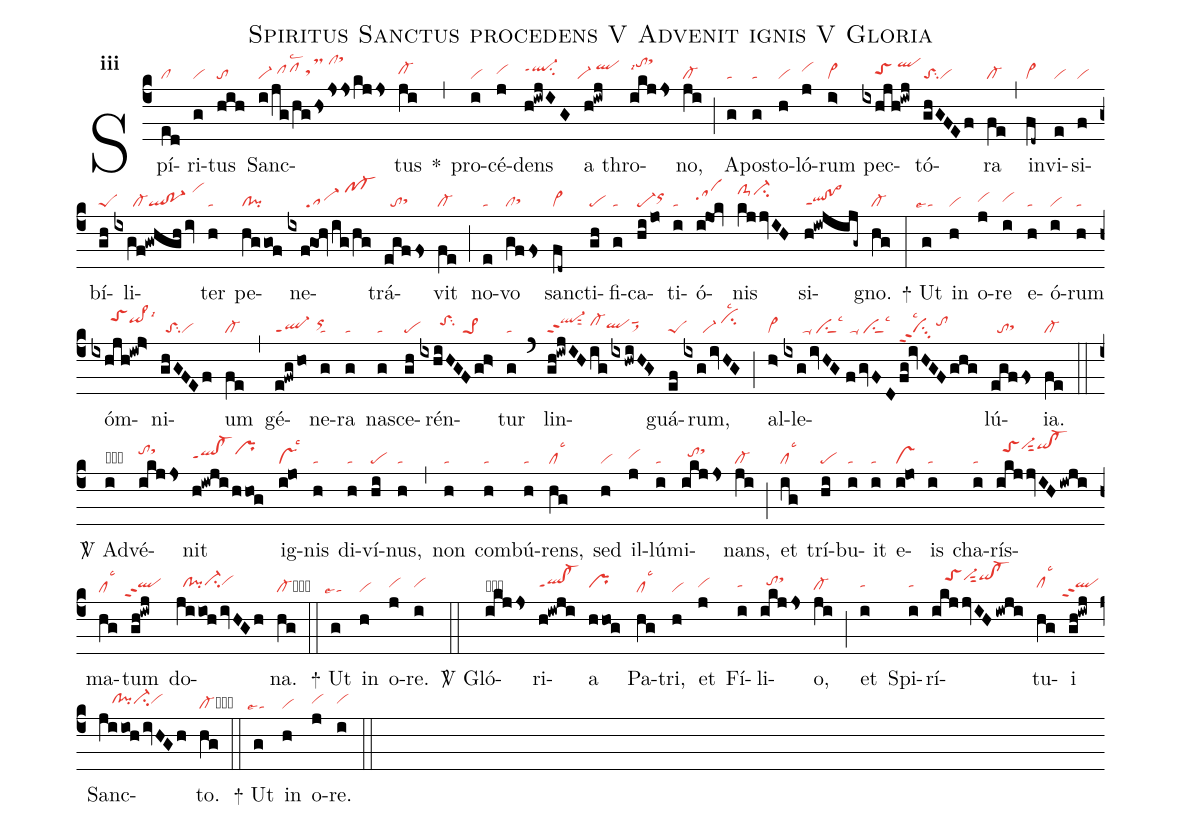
name:Spiritus Sanctus procedens V Advenit ignis V Gloria;
office-part:re;
mode:3;
nabc-lines:1;
%%
initial-style: 1;
name:Spiritus Sanctus procedens;
mode: 3;
office-part: Responsorium;
annotation: Resp.;
annotation: iii;
nabc-lines:1;
%%
(c4) Spí(ed|cl)ri(g|vi)tus(hih|to) Sanc(i/jg/hghsjsskjjs|vi-/pfhhlsc2tsMhh/clhlsthn)tus(ji|cl-hh) <sp>*</sp>(,) pro(i|vi)cé(j|vihh)dens(h!iwjIG|ql-hippt1su2) a(h!iwj|``vi-/qlhj) thro(ikjjs|tohklsi7sthm)no,(ji|cl-) (;) A(g|ta)pos(g|ta)to(h|vi)ló(j|vihi)rum(i>|vi>) pec(ixhjh!iwj|////toShh/qlhk)tó(ghGFEf|toSsu2vi)ra(fe|cl-) (,) in(fd~|vi>)vi(e|vi)si(f|vi)bí(gh|peS)li(ixgf!gwhgh/iv|//////cl-ql!po-1/vihl)ter(h|ta) pe(hggof|cl!pi)ne(ixf@goh/ig/hg|//////sa-/pf-hl)trá(egffs|//tosthh)vit(fe|cl-) (;) no(e|ta)vo(gffs|clsthh) sanc(fd~|vi>)ti(gh|pe)fi(g|ta)ca(hi/jo|pe-orhi)ti(i|ta)ó(i@jok|sahi)nis(kjjvIH|clS-hkci-hk) si(h!iwjijg~|qlhh!po>hhppt1)gno.(hg|cl-) (:)

<sp>+</sp> Ut(g|``talse4) in(h|vi) o(j|vihh)re(i|vihh) e(h|ta)ó(i|vi)rum(h|ta) óm(ixhjh!iwj>|//////toShkqi>hjlsi6)ni(ghGFEf|/toSsu2vi)um(fe|cl-) (,) gé(e!fwg/ho|ql-ppt1/orhi)ne(g|ta)ra(g|ta) na(g|ta)sce(gh|pe)rén(ixhiHGFgh>|//////toShisu2//pe>1)tur(g|ta) (`) lin(gh!iwjIHigixhwiHG<|ql-hjppt2sut2/cl-hiqlhhsut1sux1)guá(ef|peS)rum,(ixg/ivHG|//////vi-/cihjlsc2) (;) al(h>|vi>)le(ixg/ivHG//|//////ta-/visu1sut1lsc3|f/gvFD|/ta-/visu1sut1lsc3|fg!ivHGFghg|vippt2su3lsc2/tohi)lú(egffs|//tosthh)ia.(fe|cl-) (::)

<sp>V/</sp> Ad(i|obta)vé(ikjjs|tohjsthk)nit(h!iwjihhog|qlhh!cl-hhppt1prhj) ig(i!jo|vslsc3)nis(h|ta) di(h|ta)ví(hi|pe)nus,(h|ta) (,) non(h|ta) com(h|ta)bú(h|ta)rens,(hg|cllsc3) sed(h|vi) il(j|vihh)lú(i|ta)mi(ikjjs|//tohisthk)nans,(ji|cl-) (;) et(ig|cllsc3) trí(hi|pe)bu(i|ta)it(i|ta) e(i!jo|vs)is(i|ta) cha(i|ta)rís(ikjjvIH/iwji|//toShkvi-hlsut2qihl!cl-hl)ma(hg|cllsc3)tum(gh!iwj|``qlhhppt2) do(jiioh/ivHGh|//clhh!pihhci-hivihi)na.(hg|cl-cb) (::)

<sp>+</sp> Ut(g|``talse4) in(h|vi) o(j|vihh)re.(i|vihh) (::)

<sp>V/</sp> Gló(ikjjs|obtohhsthj)ri(h!iwji|qlhh!cl-hhppt1)a(hhog|prhh) Pa(hg|cllsc3)tri,(h|vi) et(j|vihh) Fí(i|tahh)li(ikjjs|//tohisthk)o,(ji|cl-hg) (;) et(i|tahh) Spi(i|tahh)rí(ikjjvIH/iwji|////toShkvi-hksut2qihk!cl-hk)tu(hg|clhhlsc3)i(gh!iwj|``qlhhppt2) Sanc(jiioh/ivHGh|////clhh!pihhci-hhvihh)to.(hg|cl-cb) (::)

<sp>+</sp> Ut(g|``talse4) in(h|vi) o(j|vihh)re.(i|vihh) (::)
